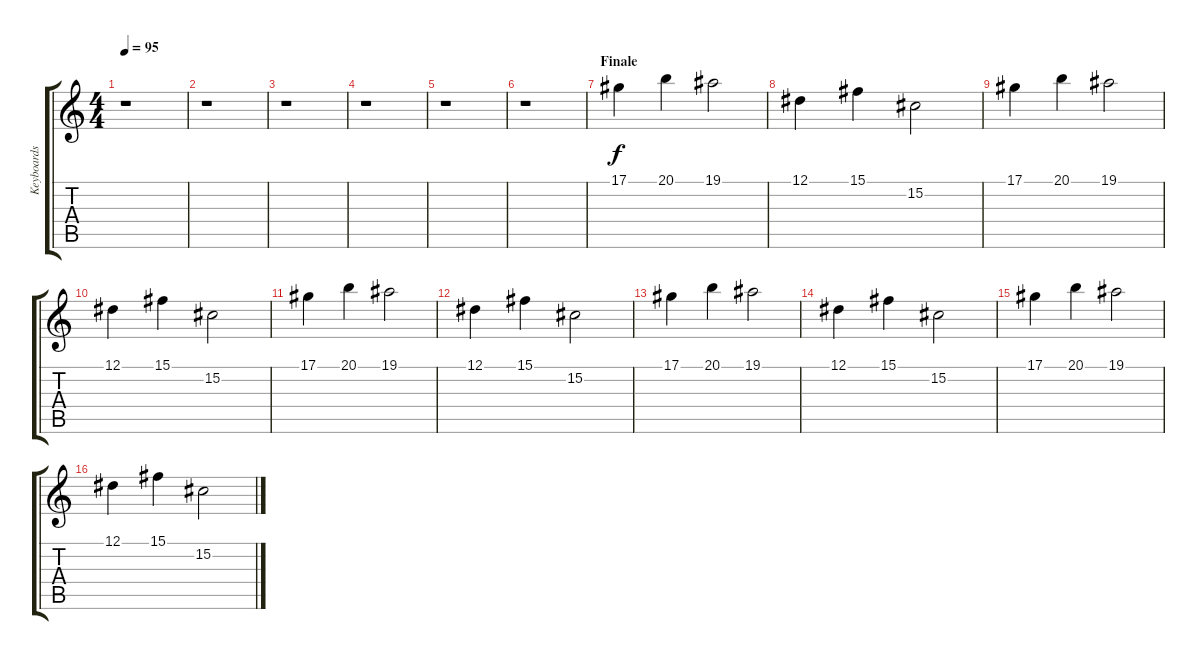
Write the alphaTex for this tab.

\track ("Keyboards" "Keyboards") {instrument synthstrings1}
\staff {score tabs}
\tuning (Eb4 Bb3 Gb3 Db3 Ab2 Eb2) {hide}
\ts (4 4)
\tempo 95
\clef g2
\ks c
r.1{dy f} |
r.1 |
r.1 |
r.1 |
r.1 |
r.1 |
\section ("" "Finale")
17.1.4 20.1.4 19.1.2 |
12.1.4 15.1.4 15.2.2 |
17.1.4 20.1.4 19.1.2 |
12.1.4 15.1.4 15.2.2 |
17.1.4 20.1.4 19.1.2 |
12.1.4 15.1.4 15.2.2 |
17.1.4 20.1.4 19.1.2 |
12.1.4 15.1.4 15.2.2 |
17.1.4 20.1.4 19.1.2 |
12.1.4 15.1.4 15.2.2
